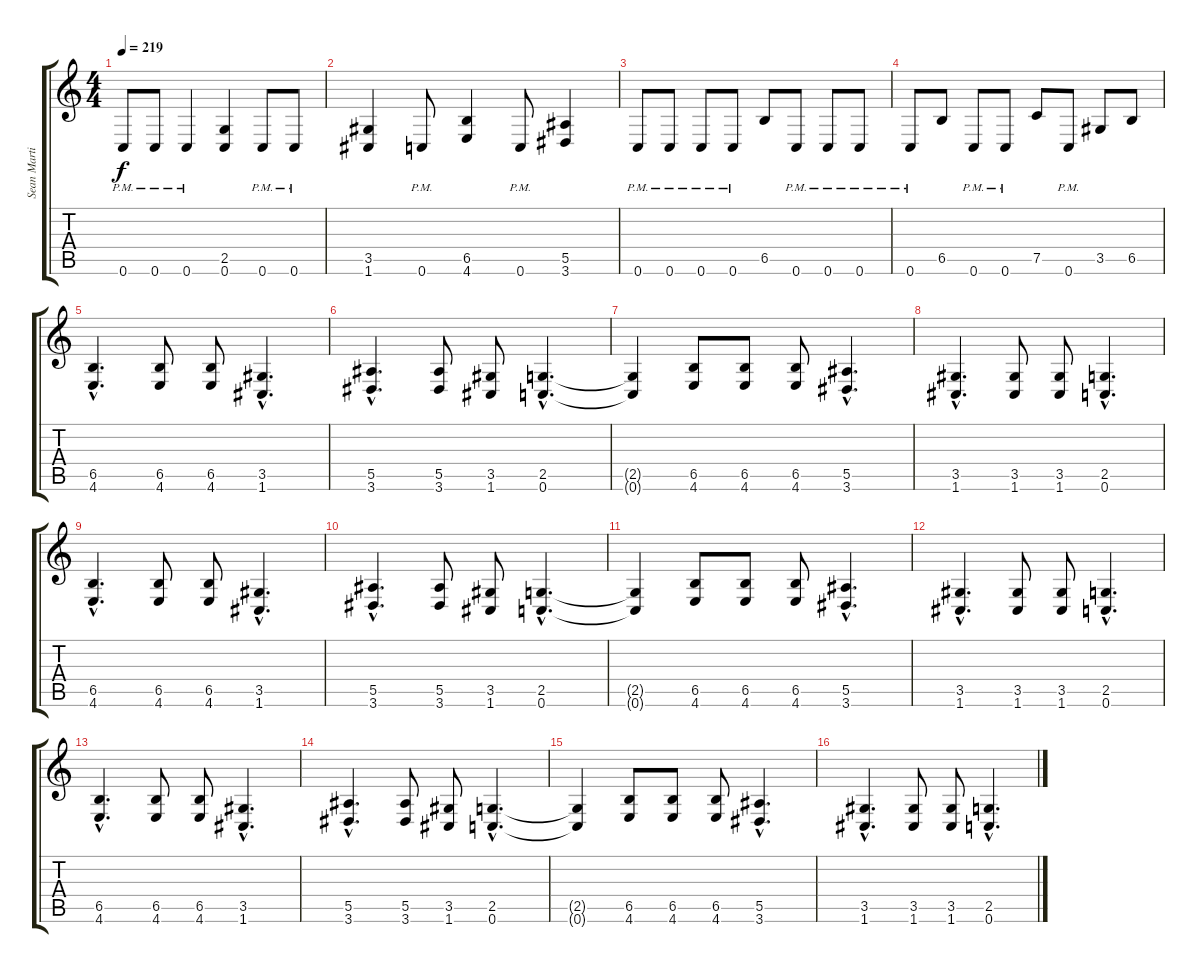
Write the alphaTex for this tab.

\track ("Sean Martin (Guitar)" "Sean Marti") {instrument overdrivenguitar}
\staff {score tabs}
\tuning (C4 G3 Eb3 Bb2 F2 C2) {hide}
\ts (4 4)
\tempo 219
\clef g2
\ks c
0.6{pm}.8{dy f} 0.6{pm}.8 0.6{pm}.4 (2.5 0.6).4 0.6{pm}.8 0.6{pm}.8 |
(3.5 1.6).4 0.6{pm}.8 (6.5 4.6).4 0.6{pm}.8 (5.5 3.6).4 |
0.6{pm}.8 0.6{pm}.8 0.6{pm}.8 0.6{pm}.8 6.5.8 0.6{pm}.8 0.6{pm}.8 0.6{pm}.8 |
0.6{pm}.8 6.5.8 0.6{pm}.8 0.6{pm}.8 7.5.8 0.6{pm}.8 3.5.8 6.5.8 |
(6.5{hac} 4.6{hac}).4{d} (6.5 4.6).8 (6.5 4.6).8 (3.5{hac} 1.6{hac}).4{d} |
(5.5{hac} 3.6{hac}).4{d} (5.5 3.6).8 (3.5 1.6).8 (2.5{hac} 0.6{hac}).4{d} |
(2.5{t} 0.6{t}).4 (6.5 4.6).8 (6.5 4.6).8 (6.5 4.6).8 (5.5{hac} 3.6{hac}).4{d} |
(3.5{hac} 1.6{hac}).4{d} (3.5 1.6).8 (3.5 1.6).8 (2.5{hac} 0.6{hac}).4{d} |
(6.5{hac} 4.6{hac}).4{d} (6.5 4.6).8 (6.5 4.6).8 (3.5{hac} 1.6{hac}).4{d} |
(5.5{hac} 3.6{hac}).4{d} (5.5 3.6).8 (3.5 1.6).8 (2.5{hac} 0.6{hac}).4{d} |
(2.5{t} 0.6{t}).4 (6.5 4.6).8 (6.5 4.6).8 (6.5 4.6).8 (5.5{hac} 3.6{hac}).4{d} |
(3.5{hac} 1.6{hac}).4{d} (3.5 1.6).8 (3.5 1.6).8 (2.5{hac} 0.6{hac}).4{d} |
(6.5{hac} 4.6{hac}).4{d} (6.5 4.6).8 (6.5 4.6).8 (3.5{hac} 1.6{hac}).4{d} |
(5.5{hac} 3.6{hac}).4{d} (5.5 3.6).8 (3.5 1.6).8 (2.5{hac} 0.6{hac}).4{d} |
(2.5{t} 0.6{t}).4 (6.5 4.6).8 (6.5 4.6).8 (6.5 4.6).8 (5.5{hac} 3.6{hac}).4{d} |
(3.5{hac} 1.6{hac}).4{d} (3.5 1.6).8 (3.5 1.6).8 (2.5{hac} 0.6{hac}).4{d}
